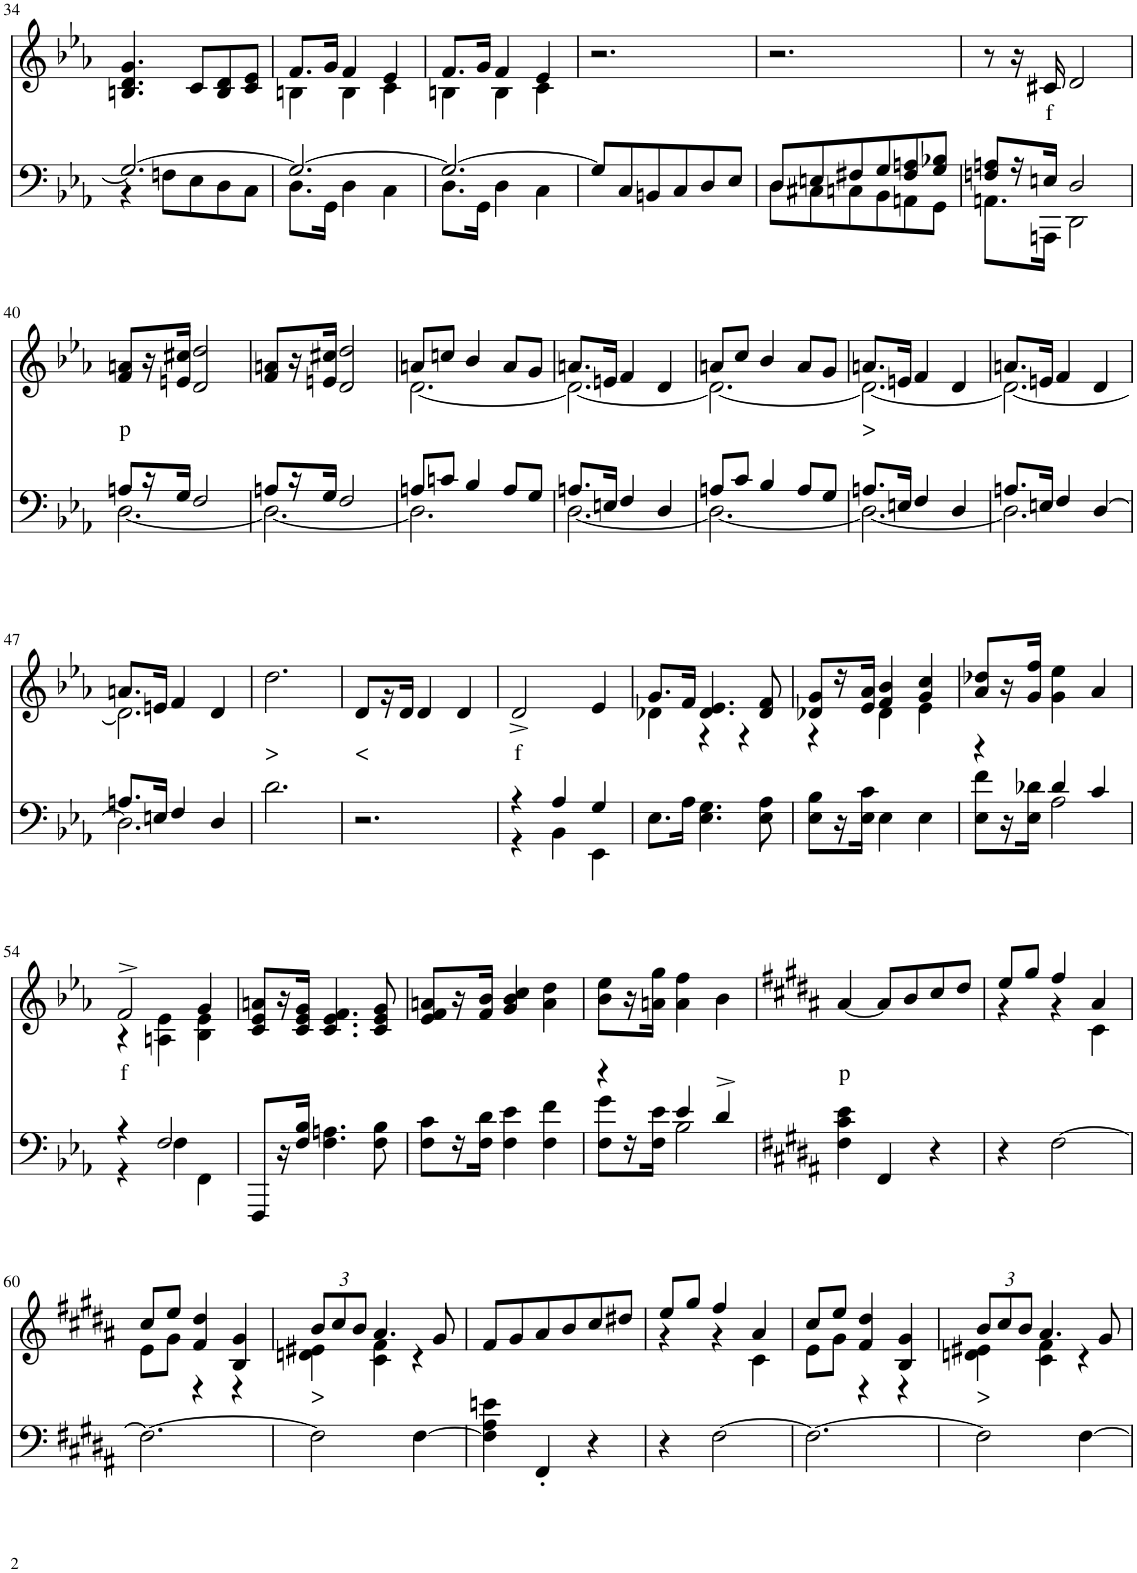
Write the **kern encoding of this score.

**kern	**kern	**text
*part2	*part1	*part1
*staff2	*staff1	*staff1
*I"Piano	*I"Piano	*
*I'Pno	*I'Pno	*
!!LO:PB:g=z
*clefF4	*clefG2	*
*k[b-e-a-]	*k[b-e-a-]	*
*c:	*c:	*
*M3/4	*M3/4	*
=34	=34	=34
*^	*	*
2.G/_	4r	4.Bn/ 4.d/ 4.g/	.
.	8Fn\L	.	.
.	8E-\	8c/L	.
.	8D\	8B/ 8d/	.
.	8C\J	8c/ 8e-/J	.
=35	=35	=35	=35
*	*	*^	*
2.G/_	8.D\L	8.f/L	4Bn\	.
.	16GG\Jk	16g/Jk	.	.
.	4D\	4f/	4B\	.
.	4C\	4e-/	4c\	.
=36	=36	=36	=36	=36
2.G/_	8.D\L	8.f/L	4Bn\	.
.	16GG\Jk	16g/Jk	.	.
.	4D\	4f/	4B\	.
.	4C\	4e-/	4c\	.
*v	*v	*	*	*
*	*v	*v	*
=37	=37	=37
8G/L]	2.r	.
8C/	.	.
8BBn/	.	.
8C/	.	.
8D/	.	.
8E-/J	.	.
=38	=38	=38
*^	*	*
8D/L	8D\L	2.r	.
8En/	8C#X\	.	.
8F#X/	8Cn\	.	.
8G/	8BB-\	.	.
8F#/ 8An/	8AAn\	.	.
8G/ 8B-X/J	8GG\J	.	.
=39	=39	=39	=39
8Fn/ 8An/L	8.AAn\L	8r	.
16r	.	16r	.
!	!	!	!LO:LY:b
16En/JJ	16AAAn\Jk	16c#X/	f
2D/	2DD\	2d/	.
!!LO:LB:g=z
=40	=40	=40	=40
!	!	!	!LO:LY:b
8An/L	[2.D\	8f/ 8an/L	p
16r	.	16r	.
16G/JJ	.	16en/ 16cc#X/JJ	.
2F/	.	2d/ 2dd/	.
=41	=41	=41	=41
8An/L	2.D\_	8f/ 8an/L	.
16r	.	16r	.
16G/JJ	.	16en/ 16cc#X/JJ	.
2F/	.	2d/ 2dd/	.
=42	=42	=42	=42
*	*	*^	*
8An/L	2.D\]	8an/L	[2.d\	.
8cn/J	.	8ccn/J	.	.
4B-/	.	4b-/	.	.
8A/L	.	8a/L	.	.
8G/J	.	8g/J	.	.
=43	=43	=43	=43	=43
8.An/L	[2.D\	8.an/L	2.d\_	.
16En/Jk	.	16en/Jk	.	.
4F/	.	4f/	.	.
4D/	.	4d/	.	.
=44	=44	=44	=44	=44
8An/L	2.D\_	8an/L	2.d\_	.
8c/J	.	8cc/J	.	.
4B-/	.	4b-/	.	.
8A/L	.	8a/L	.	.
8G/J	.	8g/J	.	.
=45	=45	=45	=45	=45
!	!	!	!	!LO:LY:b
8.An/L	2.D\_	8.an/L	2.d\_	>
16En/Jk	.	16en/Jk	.	.
4F/	.	4f/	.	.
4D/	.	4d/	.	.
=46	=46	=46	=46	=46
8.An/L	2.D\]	8.an/L	2.d\_	.
16En/Jk	.	16en/Jk	.	.
4F/	.	4f/	.	.
[4D/	.	4d/	.	.
!!LO:LB:g=z	!!
=47	=47	=47	=47	=47
8.An/L	2.D\]	8.an/L	2.d\]	.
16En/Jk	.	16en/Jk	.	.
4F/	.	4f/	.	.
4D/	.	4d/	.	.
*v	*v	*	*	*
*	*v	*v	*
=48	=48	=48
!	!	!LO:LY:b
2.d\	2.dd\	>
=49	=49	=49
!	!	!LO:LY:b
2.r	8d/L	<
.	16r	.
.	16d/JJ	.
.	4d/	.
.	4d/	.
=50	=50	=50
*^	*	*
!	!	!	!LO:LY:b
4r	4r	2d^/	f
4A-/	4BB-\	.	.
4G/	4EE-\	4e-/	.
*v	*v	*	*
=51	=51	=51
*	*^	*
8.E-\L	8.g/L	4d-X\	.
16A-\Jk	16f/Jk	.	.
4.E-\ 4.G\	4.d-/ 4.e-/	4r	.
.	.	4r	.
8E-\ 8A-\	8d-/ 8f/	.	.
=52	=52	=52	=52
8E-\ 8B-\L	8d-X/ 8g/L	4r	.
16r	16r	.	.
16E-\ 16c\JJ	16e-/ 16a-/JJ	.	.
4E-\	4f/ 4b-/	4d-\	.
4E-\	4g/ 4cc/	4e-\	.
*	*v	*v	*
=53	=53	=53
*^	*	*
4r	8E-\ 8f\L	8a-/ 8dd-X/L	.
.	16r	16r	.
.	16E-\ 16d-X\JJ	16g/ 16ff/JJ	.
4d-/	2A-\	4g\ 4ee-\	.
4c/	.	4a-/	.
!!LO:LB:g=z
=54	=54	=54	=54
*	*	*^	*
!	!	!	!	!LO:LY:b
4r	4r	2f^/	4r	f
2F/	4F\	.	4An\ 4e-\	.
.	4FF\	4g/	4B-\ 4e-\	.
*v	*v	*	*	*
*	*v	*v	*
=55	=55	=55
8FFF/L	8c/ 8e-/ 8an/L	.
16r	16r	.
16F/ 16B-/JJ	16c/ 16e-/ 16g/JJ	.
4.F\ 4.An\	4.c/ 4.e-/ 4.f/	.
8F\ 8B-\	8c/ 8e-/ 8g/	.
=56	=56	=56
8F\ 8c\L	8e-/ 8f/ 8an/L	.
16r	16r	.
16F\ 16d\JJ	16f/ 16b-/JJ	.
4F\ 4e-\	4g/ 4b-/ 4cc/	.
4F\ 4f\	4a\ 4dd\	.
=57	=57	=57
*^	*	*
4r	8F\ 8g\L	8b-\ 8ee-\L	.
.	16r	16r	.
.	16F\ 16e-\JJ	16an\ 16gg\JJ	.
4e-/	2B-\	4a\ 4ff\	.
4d^/	.	4b-\	.
*v	*v	*	*
=58	=58	=58
*k[f#c#g#d#a#]	*k[f#c#g#d#a#]	*
!	!	!LO:LY:b
4F#\ 4c#\ 4e\	[4a#/	p
4FF#/	8a#/L]	.
.	8b/	.
4r	8cc#/	.
.	8dd#/J	.
=59	=59	=59
*	*^	*
4r	8ee/L	4r	.
.	8gg#/J	.	.
[2F#\	4ff#/	4r	.
.	4a#/	4c#\	.
!!LO:LB:g=z	!!
=60	=60	=60	=60
2.F#\_	8cc#/L	8e\L	.
.	8ee/J	8g#\J	.
.	4f#/ 4dd#/	4r	.
.	4B/ 4g#/	4r	.
=61	=61	=61	=61
*	*Xbrackettup	*	*
!	!	!	!LO:LY:b
2F#\]	12b/L	4dn\ 4e#X\	>
.	12cc#/	.	.
.	12b/J	.	.
.	4.a#/	4c#\ 4f#\	.
[4F#\	.	4r	.
.	8g#/	.	.
*	*v	*v	*
=62	=62	=62
4F#\] 4A#\ 4en\	8f#/L	.
.	8g#/	.
4FF#'/	8a#/	.
.	8b/	.
4r	8cc#/	.
.	8dd#X/J	.
=63	=63	=63
*	*^	*
4r	8ee/L	4r	.
.	8gg#/J	.	.
[2F#\	4ff#/	4r	.
.	4a#/	4c#\	.
=64	=64	=64	=64
2.F#\_	8cc#/L	8e\L	.
.	8ee/J	8g#\J	.
.	4f#/ 4dd#/	4r	.
.	4B/ 4g#/	4r	.
=65	=65	=65	=65
!	!	!	!LO:LY:b
2F#\]	12b/L	4dn\ 4e#X\	>
.	12cc#/	.	.
.	12b/J	.	.
.	4.a#/	4c#\ 4f#\	.
[4F#\	.	4r	.
.	8g#/	.	.
*	*v	*v	*
=	=	=
*-	*-	*-
